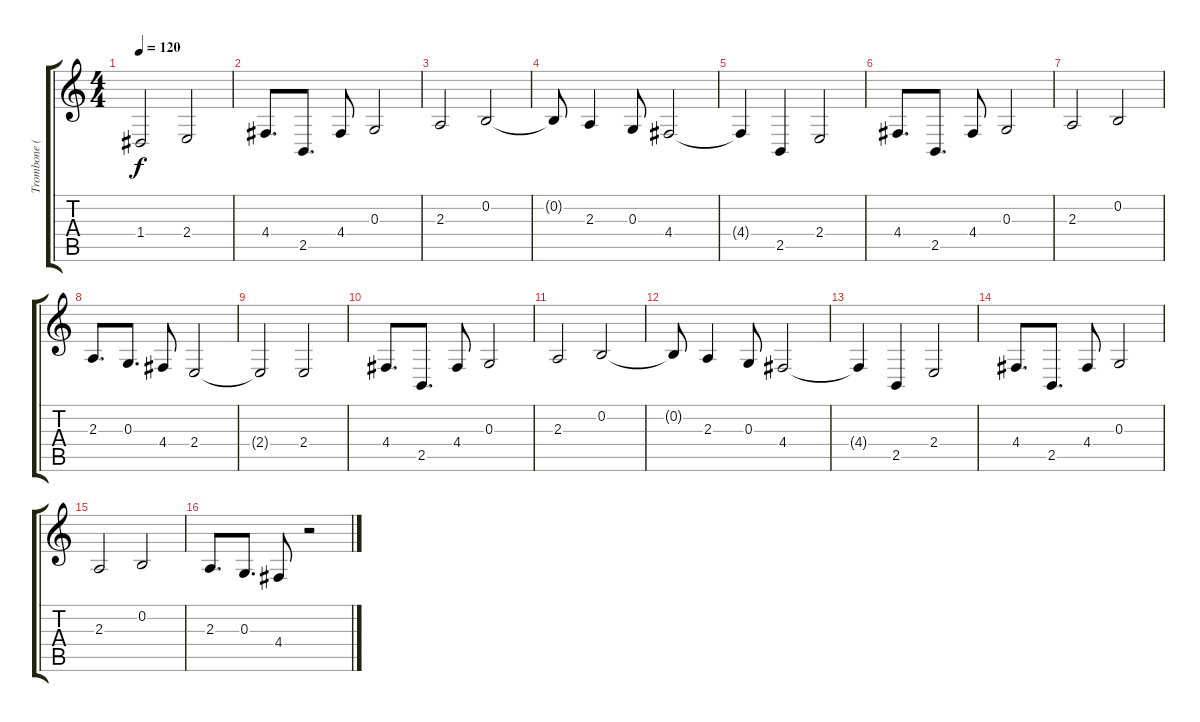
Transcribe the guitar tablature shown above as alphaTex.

\track ("Trombone (MIDI)" "Trombone (") {instrument trombone}
\staff {score tabs}
\tuning (E4 B3 G3 D3 A2 E2) {hide}
\ts (4 4)
\tempo 120
\clef g2
\ks c
1.4.2{dy f} 2.4.2 |
4.4.8{d} 2.5.8{d} 4.4.8 0.3.2 |
2.3.2 0.2.2 |
0.2{t}.8 2.3.4 0.3.8 4.4.2 |
4.4{t}.4 2.5.4 2.4.2 |
4.4.8{d} 2.5.8{d} 4.4.8 0.3.2 |
2.3.2 0.2.2 |
2.3.8{d} 0.3.8{d} 4.4.8 2.4.2 |
2.4{t}.2 2.4.2 |
4.4.8{d} 2.5.8{d} 4.4.8 0.3.2 |
2.3.2 0.2.2 |
0.2{t}.8 2.3.4 0.3.8 4.4.2 |
4.4{t}.4 2.5.4 2.4.2 |
4.4.8{d} 2.5.8{d} 4.4.8 0.3.2 |
2.3.2 0.2.2 |
2.3.8{d} 0.3.8{d} 4.4.8 r.2
